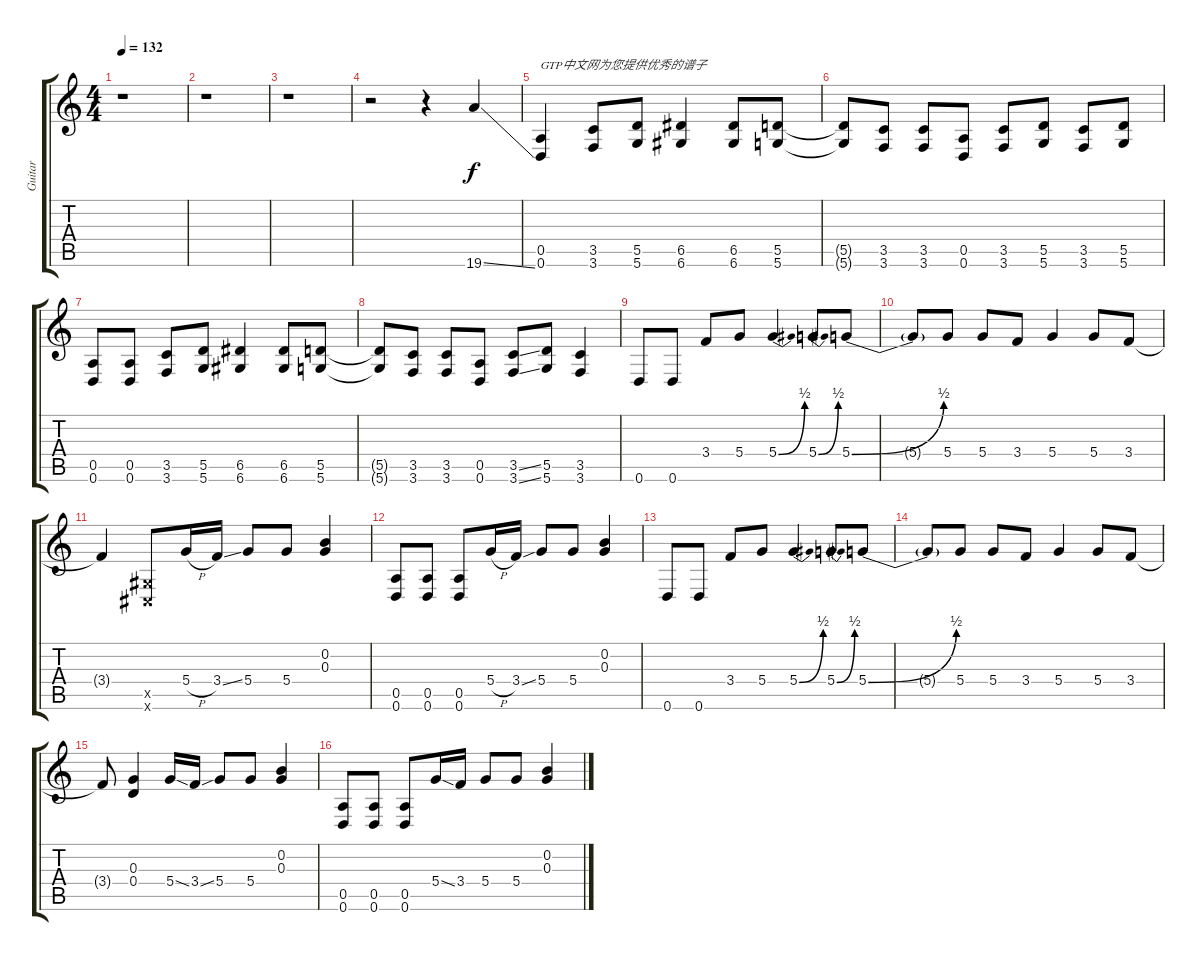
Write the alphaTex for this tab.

\track ("Guitar" "Guitar") {instrument distortionguitar}
\staff {score tabs}
\tuning (E4 B3 G3 D3 A2 D2) {hide}
\ts (4 4)
\tempo 132
\clef g2
\ks c
r.1{dy f instrument distortionguitar} |
r.1 |
r.1 |
r.2 r.4 19.6{ss}.4 |
(0.5 0.6).4{txt "GTP中文网为您提供优秀的谱子"} (3.5 3.6).8 (5.5 5.6).8 (6.5 6.6).4 (6.5 6.6).8 (5.5 5.6).8 |
(5.5{t} 5.6{t}).8 (3.5 3.6).8 (3.5 3.6).8 (0.5 0.6).8 (3.5 3.6).8 (5.5 5.6).8 (3.5 3.6).8 (5.5 5.6).8 |
(0.5 0.6).8 (0.5 0.6).8 (3.5 3.6).8 (5.5 5.6).8 (6.5 6.6).4 (6.5 6.6).8 (5.5 5.6).8 |
(5.5{t} 5.6{t}).8 (3.5 3.6).8 (3.5 3.6).8 (0.5 0.6).8 (3.5{ss} 3.6{ss}).8 (5.5 5.6).8 (3.5 3.6).4 |
0.6.8 0.6.8 3.4.8 5.4.8 5.4{be (bend 0 0 60 2)}.4 5.4{be (bend 0 0 60 2)}.8 5.4{be (bend 0 0 60 2)}.8 |
5.4{t}.8 5.4.8 5.4.8 3.4.8 5.4.4 5.4.8 3.4.8 |
3.4{t}.4 (-1.5{x} -1.6{x}).8 5.4{h}.16 3.4{ss}.16 5.4.8 5.4.8 (0.2 0.3).4 |
(0.5 0.6).8 (0.5 0.6).8 (0.5 0.6).8 5.4{h}.16 3.4{ss}.16 5.4.8 5.4.8 (0.2 0.3).4 |
0.6.8 0.6.8 3.4.8 5.4.8 5.4{be (bend 0 0 60 2)}.4 5.4{be (bend 0 0 60 2)}.8 5.4{be (bend 0 0 60 2)}.8 |
5.4{t}.8 5.4.8 5.4.8 3.4.8 5.4.4 5.4.8 3.4.8 |
3.4{t}.8 (0.3 0.4).4 5.4{ss}.16 3.4{ss}.16 5.4.8 5.4.8 (0.2 0.3).4 |
(0.5 0.6).8 (0.5 0.6).8 (0.5 0.6).8 5.4{ss}.16 3.4.16 5.4.8 5.4.8 (0.2 0.3).4
